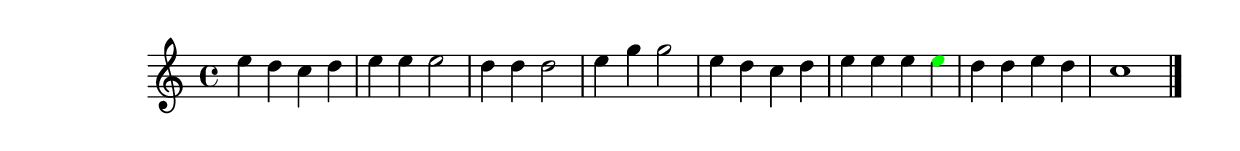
\version "2.18.2"
\language "english"

\header {
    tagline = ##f
}

\layout {}

\paper {}

\score {
    \new Score
    <<
        \new Staff
        {
            {   % measure
                \time 4/4
                \tweak color #black
                e''4
                \tweak color #black
                d''4
                \tweak color #black
                c''4
                \tweak color #black
                d''4
            }   % measure
            {   % measure
                \tweak color #black
                e''4
                \tweak color #black
                e''4
                \tweak color #black
                e''2
            }   % measure
            {   % measure
                \tweak color #black
                d''4
                \tweak color #black
                d''4
                \tweak color #black
                d''2
            }   % measure
            {   % measure
                \tweak color #black
                e''4
                \tweak color #black
                g''4
                \tweak color #black
                g''2
            }   % measure
            {   % measure
                \tweak color #black
                e''4
                \tweak color #black
                d''4
                \tweak color #black
                c''4
                \tweak color #black
                d''4
            }   % measure
            {   % measure
                \tweak color #black
                e''4
                \tweak color #black
                e''4
                \tweak color #black
                e''4
                \tweak color #green
                e''4
            }   % measure
            {   % measure
                d''4
                d''4
                e''4
                d''4
            }   % measure
            {   % measure
                c''1
                \bar "|." %! SCORE1
            }   % measure
        }
    >>
}